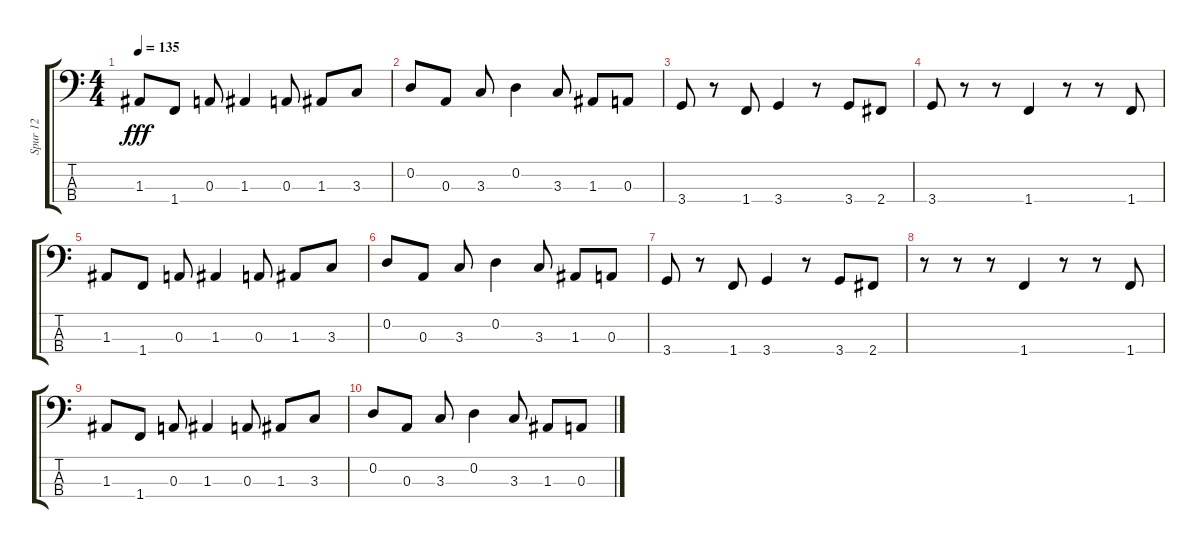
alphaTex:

\track ("Spur 12" "Spur 12") {instrument electricbasspick}
\staff {score tabs}
\tuning (G2 D2 A1 E1) {hide}
\ts (4 4)
\tempo 135
\clef f4
\ks c
1.3.8{dy fff} 1.4.8 0.3.8 1.3.4 0.3.8 1.3.8 3.3.8 |
0.2.8 0.3.8 3.3.8 0.2.4 3.3.8 1.3.8 0.3.8 |
3.4.8{volume 9} r.8 1.4.8{volume 8} 3.4.4 r.8{volume 8} 3.4.8{volume 7} 2.4.8 |
3.4.8{volume 6} r.8 r.8{volume 6} 1.4.4 r.8{volume 5} r.8{volume 4} 1.4.8 |
1.3.8{volume 4} 1.4.8 0.3.8{volume 3} 1.3.4 0.3.8{volume 2} 1.3.8{volume 2} 3.3.8 |
0.2.8{volume 1} 0.3.8 3.3.8{volume 1} 0.2.4 3.3.8 1.3.8 0.3.8 |
3.4.8{volume 0} r.8 1.4.8 3.4.4 r.8 3.4.8 2.4.8 |
r.8 r.8 r.8 1.4.4 r.8 r.8 1.4.8 |
1.3.8 1.4.8 0.3.8 1.3.4 0.3.8 1.3.8 3.3.8 |
0.2.8 0.3.8 3.3.8 0.2.4 3.3.8 1.3.8 0.3.8
